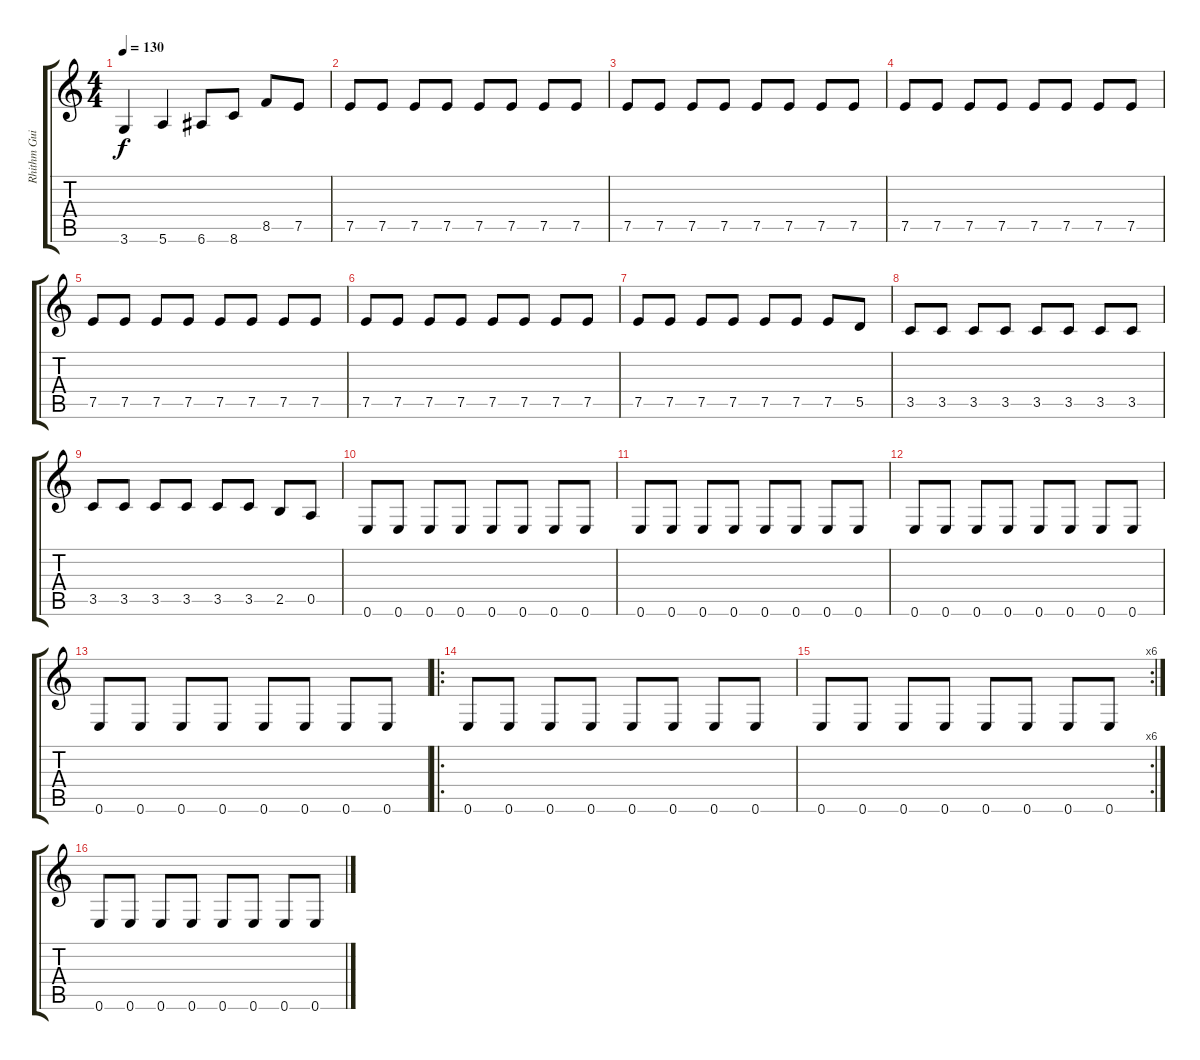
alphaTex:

\track ("Rhithm Guitar" "Rhithm Gui") {instrument distortionguitar}
\staff {score tabs}
\tuning (E4 B3 G3 D3 A2 E2) {hide}
\ts (4 4)
\tempo 130
\clef g2
\ks c
3.6{t}.4{dy f} 5.6.4 6.6.8 8.6.8 8.5.8 7.5.8 |
7.5.8 7.5.8 7.5.8 7.5.8 7.5.8 7.5.8 7.5.8 7.5.8 |
7.5.8 7.5.8 7.5.8 7.5.8 7.5.8 7.5.8 7.5.8 7.5.8 |
7.5.8 7.5.8 7.5.8 7.5.8 7.5.8 7.5.8 7.5.8 7.5.8 |
7.5.8 7.5.8 7.5.8 7.5.8 7.5.8 7.5.8 7.5.8 7.5.8 |
7.5.8 7.5.8 7.5.8 7.5.8 7.5.8 7.5.8 7.5.8 7.5.8 |
7.5.8 7.5.8 7.5.8 7.5.8 7.5.8 7.5.8 7.5.8 5.5.8 |
3.5.8 3.5.8 3.5.8 3.5.8 3.5.8 3.5.8 3.5.8 3.5.8 |
3.5.8 3.5.8 3.5.8 3.5.8 3.5.8 3.5.8 2.5.8 0.5.8 |
0.6.8 0.6.8 0.6.8 0.6.8 0.6.8 0.6.8 0.6.8 0.6.8 |
0.6.8 0.6.8 0.6.8 0.6.8 0.6.8 0.6.8 0.6.8 0.6.8 |
0.6.8 0.6.8 0.6.8 0.6.8 0.6.8 0.6.8 0.6.8 0.6.8 |
0.6.8 0.6.8 0.6.8 0.6.8 0.6.8 0.6.8 0.6.8 0.6.8 |
\ro
0.6.8 0.6.8 0.6.8 0.6.8 0.6.8 0.6.8 0.6.8 0.6.8 |
\rc 6
0.6.8 0.6.8 0.6.8 0.6.8 0.6.8 0.6.8 0.6.8 0.6.8 |
0.6.8 0.6.8 0.6.8 0.6.8 0.6.8 0.6.8 0.6.8 0.6.8
